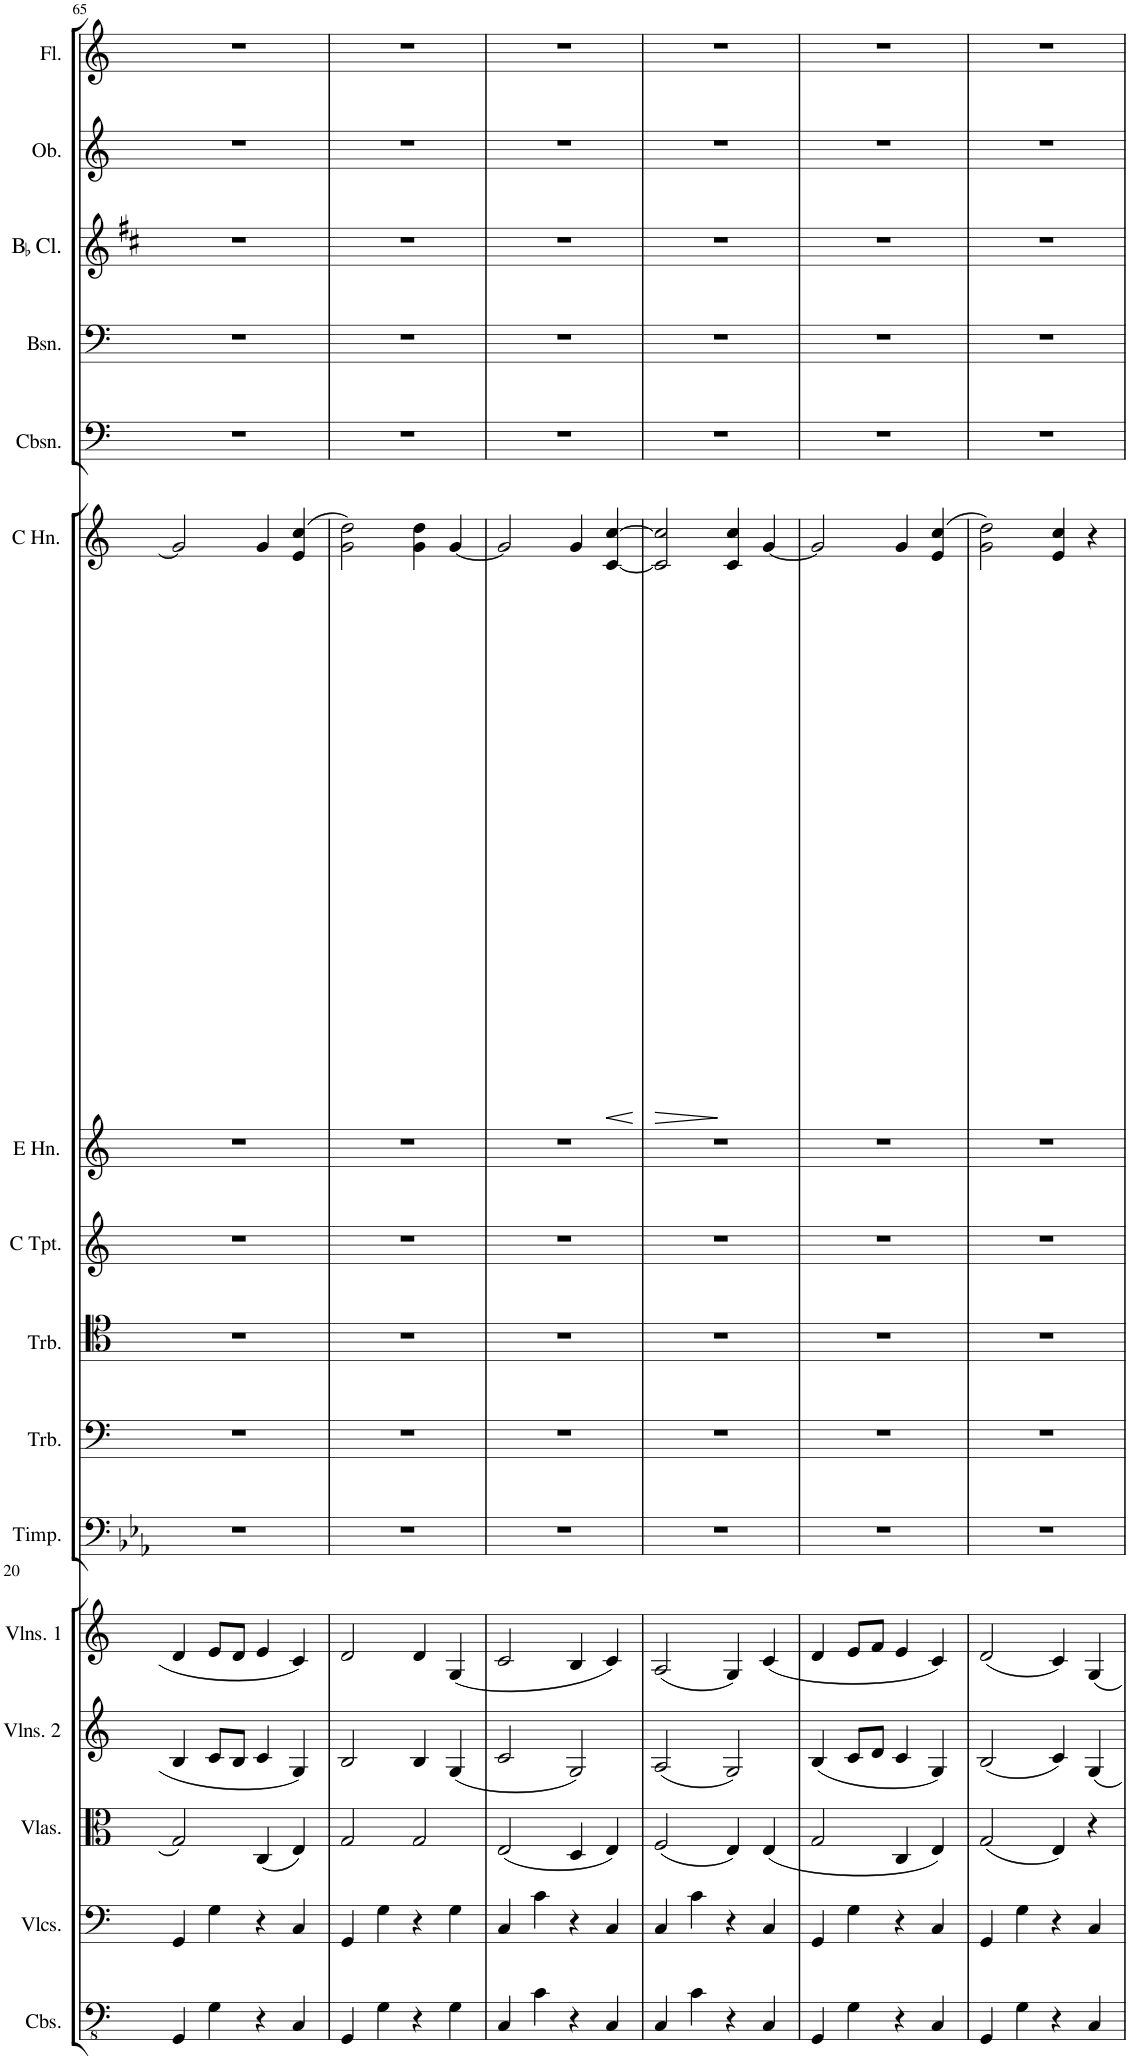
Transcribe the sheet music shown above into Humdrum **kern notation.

**kern	**kern	**kern	**kern	**kern	**kern	**kern	**kern	**kern	**kern	**kern	**dynam	**kern	**kern	**kern	**kern	**kern
*part16	*part15	*part14	*part13	*part12	*part11	*part10	*part9	*part8	*part7	*part6	*part6	*part5	*part4	*part3	*part2	*part1
*staff16	*staff15	*staff14	*staff13	*staff12	*staff11	*staff10	*staff9	*staff8	*staff7	*staff6	*staff6	*staff5	*staff4	*staff3	*staff2	*staff1
*I"Contrabasses	*I"Violoncellos	*I"Violas	*I"Violins 2	*I"Violins 1	*I"Timpani in C and G	*I"Trombone 3	*I"Trombone 1 2	*I"Trumpet 1 2 in C	*I"Horn 3 4  in E	*I"Horn 1 2 in C	*	*I"Contrabassoon	*I"Bassoon 1 2	*I"BaccidentalFlat Clarinet 1 2	*I"Oboe 1 2	*I"Flute 1 2
*I'Cbs.	*I'Vlcs.	*I'Vlas.	*I'Vlns. 2	*I'Vlns. 1	*I'Timp.	*I'Trb.	*I'Trb.	*	*	*	*	*I'Cbsn.	*I'Bsn.	*I'BaccidentalFlat Cl.	*I'Ob.	*I'Fl.
!!LO:PB:g=z
*clefFv4	*clefF4	*clefC3	*clefG2	*clefG2	*clefF4	*clefF4	*clefC4	*clefG2	*clefG2	*clefG2	*	*clefF4	*clefF4	*clefG2	*clefG2	*clefG2
*	*	*	*	*	*	*	*	*	*Trd5c8	*Trd4c7	*	*Trd7c12	*	*Trd1c2	*	*
*k[]	*k[]	*k[]	*k[]	*k[]	*k[b-e-a-]	*k[]	*k[]	*k[]	*k[]	*k[]	*	*k[]	*k[]	*k[f#c#]	*k[]	*k[]
*M4/4	*M4/4	*M4/4	*M4/4	*M4/4	*M4/4	*M4/4	*M4/4	*M4/4	*M4/4	*	*	*M4/4	*M4/4	*M4/4	*M4/4	*M4/4
*met(c)	*met(c)	*met(c)	*met(c)	*met(c)	*met(c)	*met(c)	*met(c)	*met(c)	*met(c)	*	*	*met(c)	*met(c)	*met(c)	*met(c)	*met(c)
=65	=65	=65	=65	=65	=65	=65	=65	=65	=65	=65	=65	=65	=65	=65	=65	=65
4GGG/	4GG/	2G/	4B/	4d/	1r	1r	1r	1r	1r	2g/]	.	1r	1r	1r	1r	1r
4GG\	4G\	.	8c/L	8e/L	.	.	.	.	.	.	.	.	.	.	.	.
.	.	.	8B/J	8d/J	.	.	.	.	.	.	.	.	.	.	.	.
4r	4r	(4C/	4c/	4e/	.	.	.	.	.	4g/	.	.	.	.	.	.
4CC/	4C/	4E/)	4G/	4c/	.	.	.	.	.	(4e/ 4cc/	.	.	.	.	.	.
=66	=66	=66	=66	=66	=66	=66	=66	=66	=66	=66	=66	=66	=66	=66	=66	=66
4GGG/	4GG/	2G/	2B/	2d/	1r	1r	1r	1r	1r	2g\ 2dd\)	.	1r	1r	1r	1r	1r
4GG\	4G\	.	.	.	.	.	.	.	.	.	.	.	.	.	.	.
4r	4r	2G/	4B/	4d/	.	.	.	.	.	4g\ 4dd\	.	.	.	.	.	.
4GG\	4G\	.	(4G/	(4G/	.	.	.	.	.	[4g/	.	.	.	.	.	.
=67	=67	=67	=67	=67	=67	=67	=67	=67	=67	=67	=67	=67	=67	=67	=67	=67
4CC/	4C/	(2E/	2c/	2c/	1r	1r	1r	1r	1r	2g/]	.	1r	1r	1r	1r	1r
4C\	4c\	.	.	.	.	.	.	.	.	.	.	.	.	.	.	.
4r	4r	4D/	2G/)	4B/	.	.	.	.	.	4g/	.	.	.	.	.	.
!	!	!	!	!	!	!	!	!	!	!	!LO:HP:b	!	!	!	!	!
4CC/	4C/	4E/)	.	4c/)	.	.	.	.	.	[4c/ [4cc/	<	.	.	.	.	.
.	.	.	.	.	.	.	.	.	.	.	[	.	.	.	.	.
=68	=68	=68	=68	=68	=68	=68	=68	=68	=68	=68	=68	=68	=68	=68	=68	=68
!	!	!	!	!	!	!	!	!	!	!	!LO:HP:b	!	!	!	!	!
4CC/	4C/	(2F/	(2A/	(2A/	1r	1r	1r	1r	1r	2c/] 2cc/]	>	1r	1r	1r	1r	1r
4C\	4c\	.	.	.	.	.	.	.	.	.	.	.	.	.	.	.
4r	4r	4E/)	2G/)	4G/)	.	.	.	.	.	4c/ 4cc/	]	.	.	.	.	.
4CC/	4C/	(4E/	.	(4c/	.	.	.	.	.	[4g/	.	.	.	.	.	.
=69	=69	=69	=69	=69	=69	=69	=69	=69	=69	=69	=69	=69	=69	=69	=69	=69
4GGG/	4GG/	2G/	(4B/	4d/	1r	1r	1r	1r	1r	2g/]	.	1r	1r	1r	1r	1r
4GG\	4G\	.	8c/L	8e/L	.	.	.	.	.	.	.	.	.	.	.	.
.	.	.	8d/J	8f/J	.	.	.	.	.	.	.	.	.	.	.	.
4r	4r	4C/	4c/	4e/	.	.	.	.	.	4g/	.	.	.	.	.	.
4CC/	4C/	4E/)	4G/)	4c/)	.	.	.	.	.	(4e/ 4cc/	.	.	.	.	.	.
=70	=70	=70	=70	=70	=70	=70	=70	=70	=70	=70	=70	=70	=70	=70	=70	=70
4GGG/	4GG/	(2G/	(2B/	(2d/	1r	1r	1r	1r	1r	2g\ 2dd\)	.	1r	1r	1r	1r	1r
4GG\	4G\	.	.	.	.	.	.	.	.	.	.	.	.	.	.	.
4r	4r	4E/)	4c/)	4c/)	.	.	.	.	.	4e/ 4cc/	.	.	.	.	.	.
4CC/	4C/	4r	4G/	4G/	.	.	.	.	.	4r	.	.	.	.	.	.
=	=	=	=	=	=	=	=	=	=	=	=	=	=	=	=	=
*-	*-	*-	*-	*-	*-	*-	*-	*-	*-	*-	*-	*-	*-	*-	*-	*-
